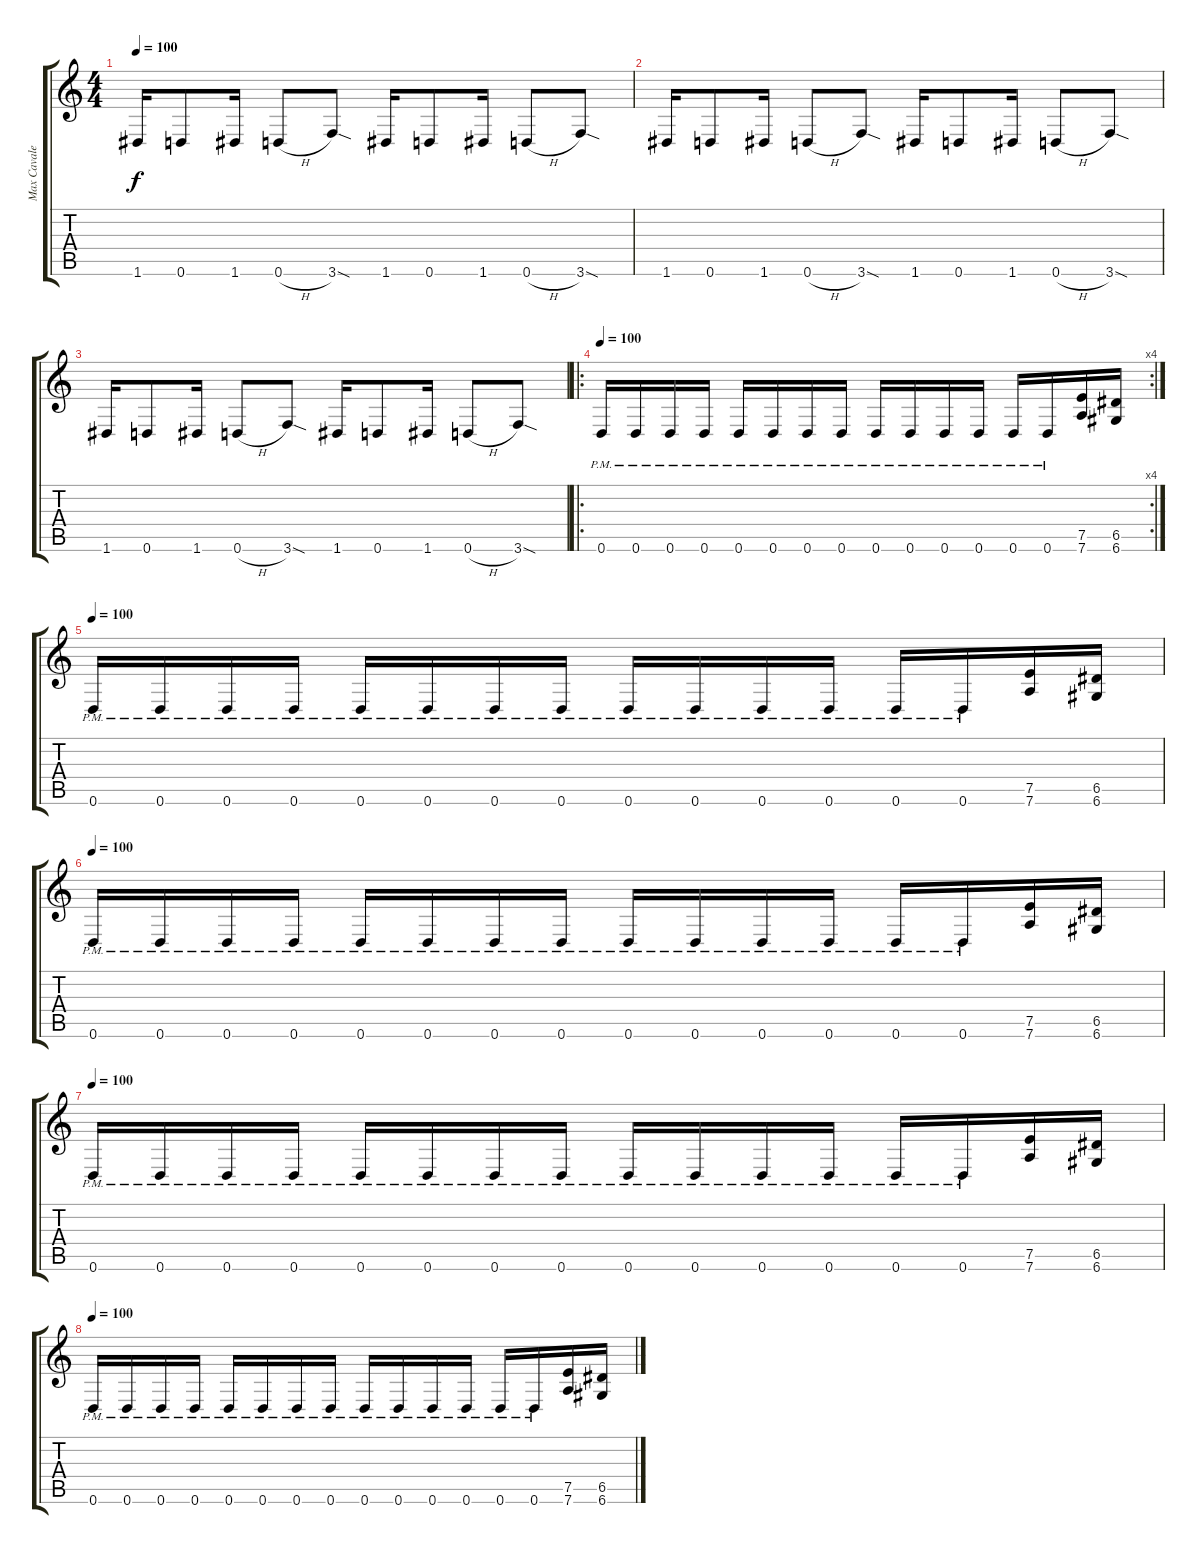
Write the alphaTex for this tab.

\track ("Max Cavalera" "Max Cavale") {instrument distortionguitar}
\staff {score tabs}
\tuning (E4 B3 G3 D3 A2 D2) {hide}
\ts (4 4)
\tempo 100
\clef g2
\ks c
1.6.16{dy f} 0.6.8 1.6.16 0.6{h}.8 3.6{sod}.8 1.6.16 0.6.8 1.6.16 0.6{h}.8 3.6{sod}.8 |
1.6.16 0.6.8 1.6.16 0.6{h}.8 3.6{sod}.8 1.6.16 0.6.8 1.6.16 0.6{h}.8 3.6{sod}.8 |
1.6.16 0.6.8 1.6.16 0.6{h}.8 3.6{sod}.8 1.6.16 0.6.8 1.6.16 0.6{h}.8 3.6{sod}.8 |
\ro
\rc 4
\tempo 100
0.6{pm}.16 0.6{pm}.16 0.6{pm}.16 0.6{pm}.16 0.6{pm}.16 0.6{pm}.16 0.6{pm}.16 0.6{pm}.16 0.6{pm}.16 0.6{pm}.16 0.6{pm}.16 0.6{pm}.16 0.6{pm}.16 0.6{pm}.16 (7.5 7.6).16 (6.5 6.6).16 |
\tempo 100
0.6{pm}.16 0.6{pm}.16 0.6{pm}.16 0.6{pm}.16 0.6{pm}.16 0.6{pm}.16 0.6{pm}.16 0.6{pm}.16 0.6{pm}.16 0.6{pm}.16 0.6{pm}.16 0.6{pm}.16 0.6{pm}.16 0.6{pm}.16 (7.5 7.6).16 (6.5 6.6).16 |
\tempo 100
0.6{pm}.16 0.6{pm}.16 0.6{pm}.16 0.6{pm}.16 0.6{pm}.16 0.6{pm}.16 0.6{pm}.16 0.6{pm}.16 0.6{pm}.16 0.6{pm}.16 0.6{pm}.16 0.6{pm}.16 0.6{pm}.16 0.6{pm}.16 (7.5 7.6).16 (6.5 6.6).16 |
\tempo 100
0.6{pm}.16 0.6{pm}.16 0.6{pm}.16 0.6{pm}.16 0.6{pm}.16 0.6{pm}.16 0.6{pm}.16 0.6{pm}.16 0.6{pm}.16 0.6{pm}.16 0.6{pm}.16 0.6{pm}.16 0.6{pm}.16 0.6{pm}.16 (7.5 7.6).16 (6.5 6.6).16 |
\tempo 100
0.6{pm}.16 0.6{pm}.16 0.6{pm}.16 0.6{pm}.16 0.6{pm}.16 0.6{pm}.16 0.6{pm}.16 0.6{pm}.16 0.6{pm}.16 0.6{pm}.16 0.6{pm}.16 0.6{pm}.16 0.6{pm}.16 0.6{pm}.16 (7.5 7.6).16 (6.5 6.6).16
